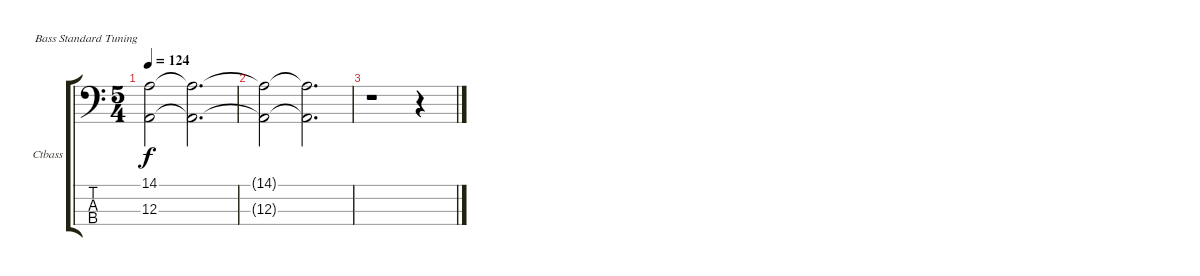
\bracketExtendMode groupsimilarinstruments
\firstSystemTrackNameOrientation horizontal
\otherSystemsTrackNameOrientation horizontal
\track ("Contrabass" "Ctbass") {instrument contrabass}
\staff {score tabs}
\tuning (G2 D2 A1 E1)
\displaytranspose 0
\ts (5 4)
\tempo 124
\clef f4
\ks aminor
(14.1 12.3).2{dy f} (14.1{t} 12.3{t}).2{d} |
(14.1{t} 12.3{t}).2 (14.1{t} 12.3{t}).2{d} |
r.1 r.4
